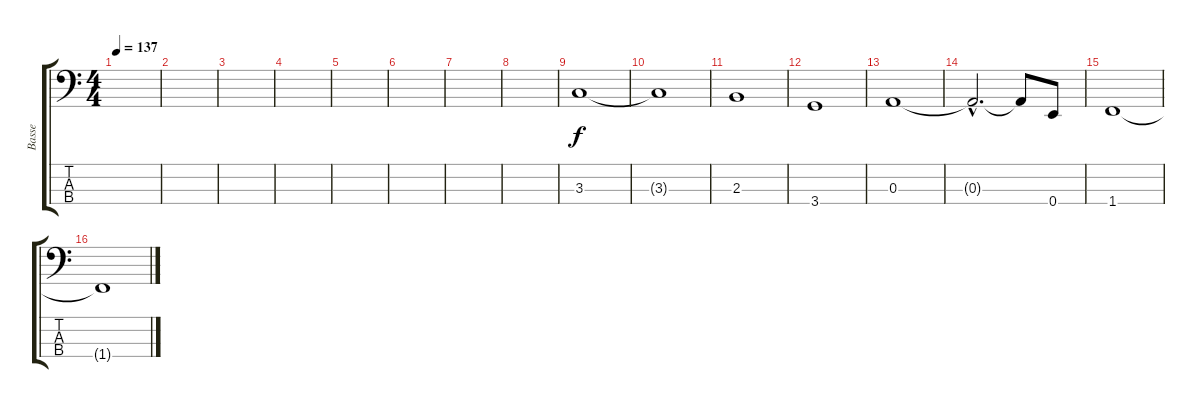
\track ("Basse" "Basse") {instrument electricbassfinger}
\staff {score tabs}
\tuning (G2 D2 A1 E1) {hide}
\ts (4 4)
\tempo 137
\clef f4
\ks c
|
|
|
|
|
|
|
|
3.3.1 |
3.3{t}.1 |
2.3.1 |
3.4.1 |
0.3.1 |
0.3{hac t}.2{d} 0.3{t}.8 0.4.8 |
1.4.1 |
1.4{t}.1
